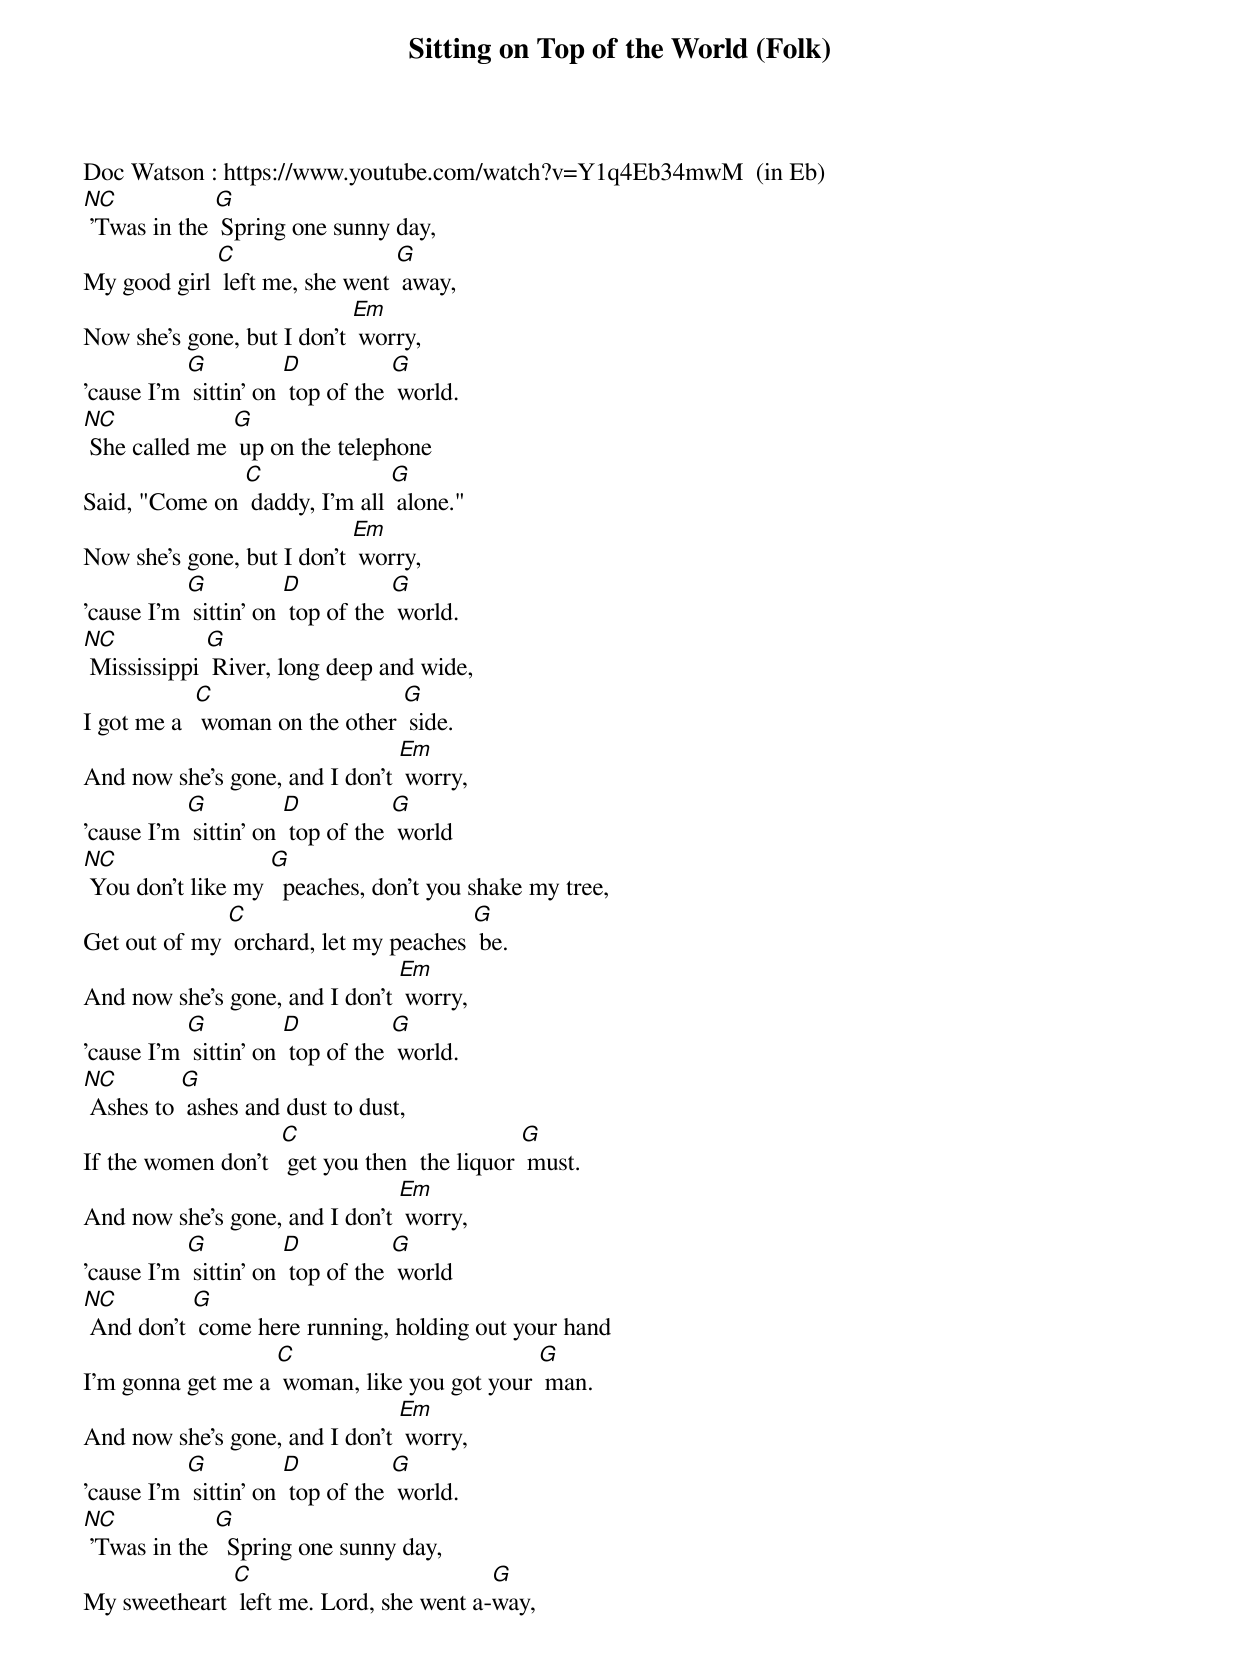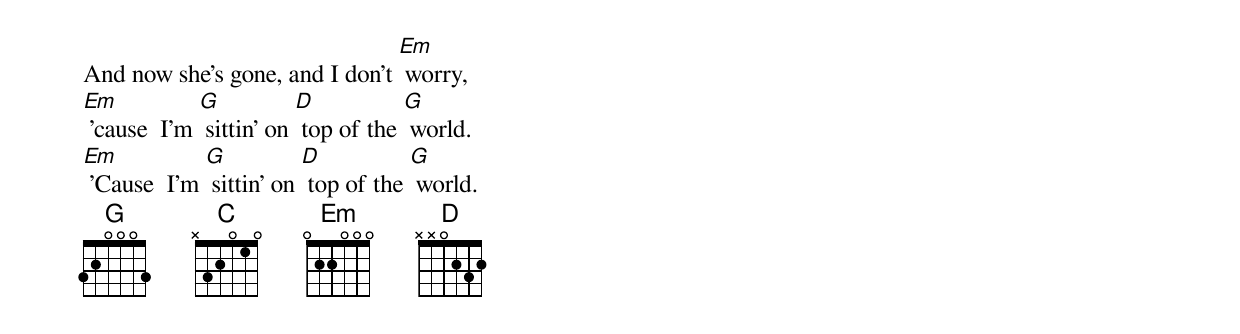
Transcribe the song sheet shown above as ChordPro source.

{t: Sitting on Top of the World (Folk) }
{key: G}
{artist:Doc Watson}
Doc Watson : https://www.youtube.com/watch?v=Y1q4Eb34mwM  (in Eb)
{c: }
[NC] 'Twas in the [G] Spring one sunny day,
My good girl [C] left me, she went [G] away,
Now she's gone, but I don't [Em] worry,
'cause I'm [G] sittin' on [D] top of the [G] world.
{c: }
[NC] She called me [G] up on the telephone
Said, "Come on [C] daddy, I'm all [G] alone."
Now she's gone, but I don't [Em] worry,
'cause I'm [G] sittin' on [D] top of the [G] world.
{c: }
[NC] Mississippi [G] River, long deep and wide,
I got me a  [C] woman on the other [G] side.
And now she's gone, and I don't [Em] worry,
'cause I'm [G] sittin' on [D] top of the [G] world
{c: }
[NC] You don't like my [G]  peaches, don't you shake my tree,
Get out of my [C] orchard, let my peaches [G] be.
And now she's gone, and I don't [Em] worry,
'cause I'm [G] sittin' on [D] top of the [G] world.
{c: }
[NC] Ashes to [G] ashes and dust to dust,
If the women don't  [C] get you then  the liquor [G] must.
And now she's gone, and I don't [Em] worry,
'cause I'm [G] sittin' on [D] top of the [G] world
{c: }
[NC] And don't [G] come here running, holding out your hand
I'm gonna get me a [C] woman, like you got your [G] man.
And now she's gone, and I don't [Em] worry,
'cause I'm [G] sittin' on [D] top of the [G] world.
{c: }
[NC] 'Twas in the [G]  Spring one sunny day,
My sweetheart [C] left me. Lord, she went a-[G]way,
And now she's gone, and I don't [Em] worry,
[Em] 'cause  I'm [G] sittin' on [D] top of the [G] world.
{c: }
[Em] 'Cause  I'm [G] sittin' on [D] top of the [G] world.
